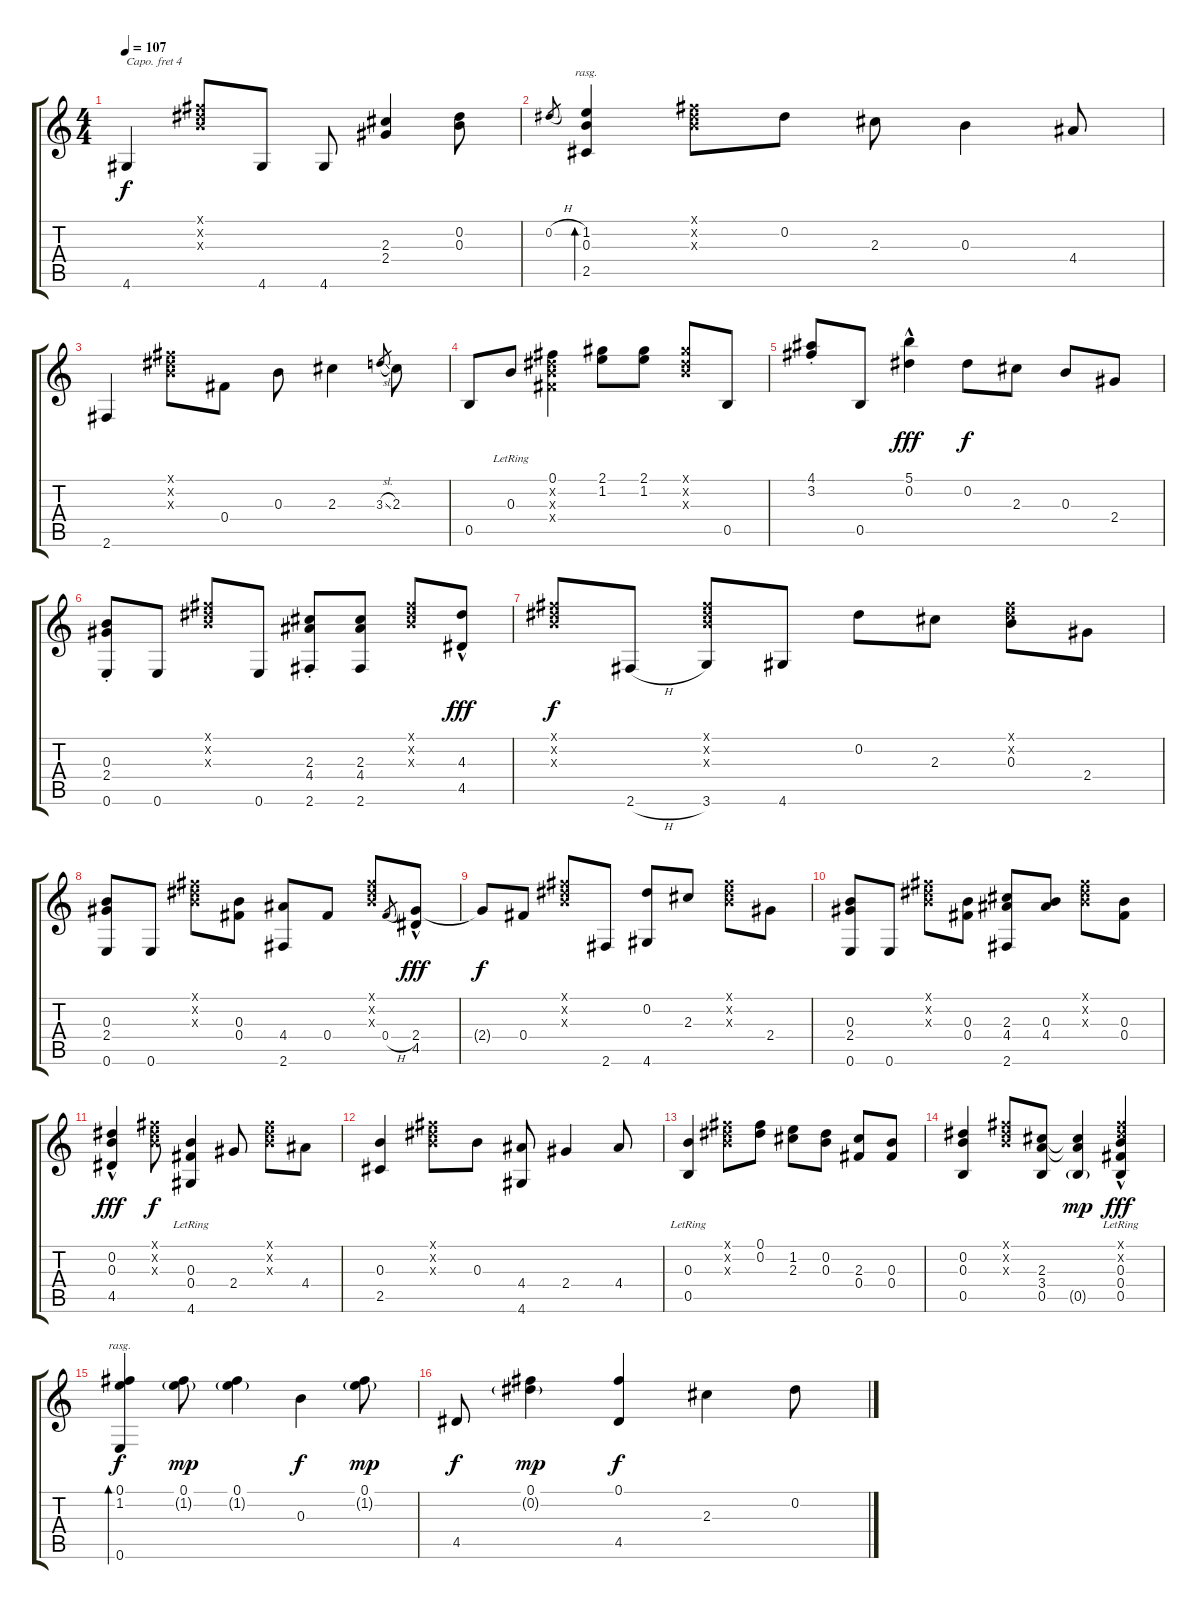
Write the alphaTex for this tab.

\track "" {instrument acousticguitarnylon}
\staff {score tabs}
\capo 4
\tuning (D4 B3 G3 D3 G2 C2) {hide}
\ts (4 4)
\tempo 107
\clef g2
\ks c
4.6.4{dy f} (0.1{x} 0.2{x} 0.3{x}).8 4.6.8 4.6.8 (2.3 2.4).4 (0.2 0.3).8 |
0.2{h}.8{gr} (1.2 0.3 2.5).4{bd 60 rasg ii} (0.1{x} 0.2{x} 0.3{x}).8 0.2.8 2.3.8 0.3.4 4.4.8 |
2.6.4 (0.1{x} 0.2{x} 0.3{x}).8 0.4.8 0.3.8 2.3.4 3.3{sl}.8{gr} 2.3.8 |
0.5.8 0.3{lr}.8 (0.1 0.2{x} 0.3{x} 0.4{x}).4 (2.1 1.2).8 (2.1 1.2).8 (2.1{x} 0.2{x} 0.3{x}).8 0.5.8 |
(4.1 3.2{st}).8 0.5.8 (5.1{hac} 0.2{hac}).4{dy fff} 0.2.8{dy f} 2.3.8 0.3.8 2.4.8 |
(0.3{st} 2.4{st} 0.6{st}).8 0.6.8 (0.1{x} 0.2{x} 0.3{x}).8 0.6.8 (2.3{st} 4.4{st} 2.6{st}).8 (2.3 4.4 2.6).8 (0.1{x} 0.2{x} 0.3{x}).8 (4.3 4.5{hac}).8{dy fff} |
(0.1{x} 0.2{x} 0.3{x}).8{dy f} 2.6{h}.8 (0.1{x} 0.2{x} 0.3{x} 3.6).8 4.6.8 0.2.8 2.3.8 (0.1{x} 0.2{x} 0.3).8 2.4.8 |
(0.3 2.4 0.6).8 0.6.8 (0.1{x} 0.2{x} 0.3{x}).8 (0.3 0.4).8 (4.4 2.6).8 0.4.8 (0.1{x} 0.2{x} 0.3{x}).8 0.4{h}.8{gr} (2.4 4.5{hac}).8{dy fff} |
2.4{t}.8{dy f} 0.4.8 (0.1{x} 0.2{x} 0.3{x}).8 2.6.8 (0.2 4.6).8 2.3.8 (0.1{x} 0.2{x} 0.3{x}).8 2.4.8 |
(0.3 2.4 0.6).8 0.6.8 (0.1{x} 0.2{x} 0.3{x}).8 (0.3 0.4).8 (2.3 4.4 2.6).8 (0.3 4.4).8 (0.1{x} 0.2{x} 0.3{x}).8 (0.3 0.4).8 |
(0.2{hac} 0.3{hac} 4.5{hac}).4{dy fff} (0.1{x} 0.2{x} 0.3{x}).8{dy f} (0.3{lr} 0.4{lr} 4.6{lr}).4 2.4.8 (0.1{x} 0.2{x} 0.3{x}).8 4.4.8 |
(0.3 2.5).4 (0.1{x} 0.2{x} 0.3{x}).8 0.3.8 (4.4 4.6).8 2.4.4 4.4.8 |
(0.3{lr} 0.5{lr}).4 (0.1{x} 0.2{x} 0.3{x}).8 (0.1 0.2).8 (1.2 2.3).8 (0.2 0.3).8 (2.3 0.4).8 (0.3 0.4).8 |
(0.2 0.3 0.5).4 (0.1{x} 0.2{x} 0.3{x}).8 (2.3 3.4 0.5).8 (2.3{t} 3.4{t} 0.5{g}).4{dy mp} (0.1{x} 0.2{x} 0.3 0.4{hac lr} 0.5).4{dy fff} |
(0.1 1.2 0.6).4{bd 480 rasg ii dy f} (0.1 1.2{g}).8{dy mp} (0.1 1.2{g}).4 0.3.4{dy f} (0.1 1.2{g}).8{dy mp} |
4.5.8{dy f} (0.1 0.2{g}).4{dy mp} (0.1 4.5).4{dy f} 2.3.4 0.2.8
